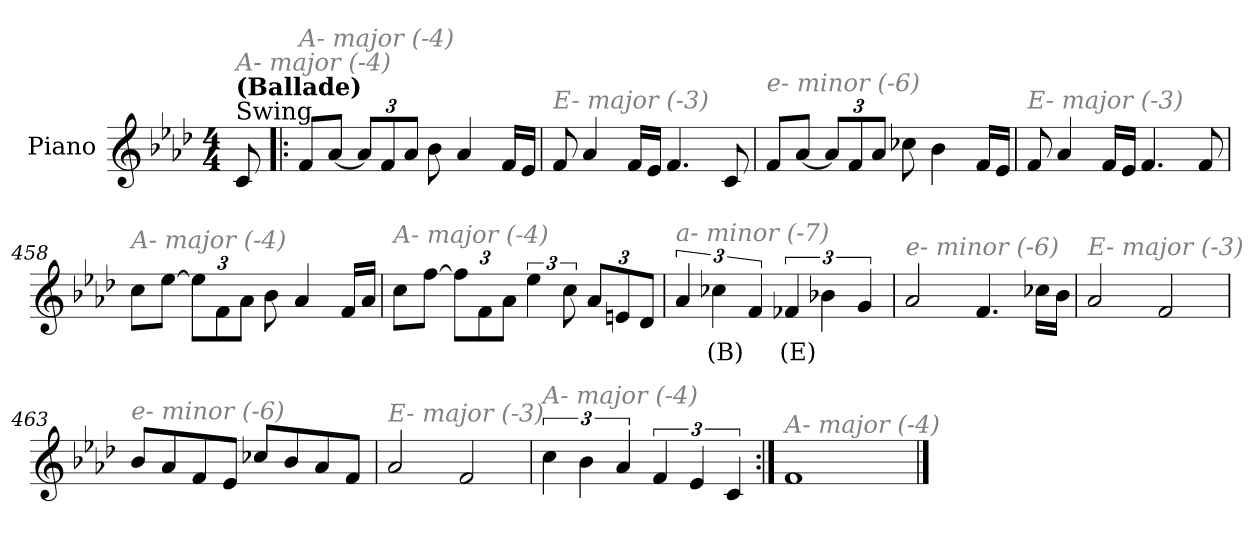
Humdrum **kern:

**kern	**text
*part1	*part1
*staff1	*staff1
*I"Piano	*
*I'Pno.	*
*clefG2	*
*k[b-e-a-d-]	*
*M4/4	*
=1	=1
!LO:TX:a:t=Swing	!
!LO:TX:a:B:t=(Ballade)	!
!LO:TX:i:color=#808080:t=A- major (-4)	!
8c/	.
=454!|:	=454!|:
!LO:TX:i:color=#808080:t=A- major (-4)	!
8f/L	.
[8a-/J	.
*Xbrackettup	*
12a-/L]	.
12f/	.
12a-/J	.
8b-\	.
4a-/	.
16f/LL	.
16e-/JJ	.
=455	=455
!LO:TX:i:color=#808080:t=E- major (-3)	!
8f/	.
4a-/	.
16f/LL	.
16e-/JJ	.
4.f/	.
8c/	.
=456	=456
!LO:TX:i:color=#808080:t=e- minor (-6)	!
8f/L	.
[8a-/J	.
12a-/L]	.
12f/	.
12a-/J	.
8cc-X\	.
4b-\	.
16f/LL	.
16e-/JJ	.
!!LO:LB:g=z
=457	=457
!LO:TX:i:color=#808080:t=E- major (-3)	!
8f/	.
4a-/	.
16f/LL	.
16e-/JJ	.
4.f/	.
8f/	.
=458	=458
!LO:TX:i:color=#808080:t=A- major (-4)	!
8cc\L	.
[8ee-\J	.
12ee-\L]	.
12f\	.
12a-\J	.
8b-\	.
4a-/	.
16f/LL	.
16a-/JJ	.
=459	=459
!LO:TX:i:color=#808080:t=A- major (-4)	!
8cc\L	.
[8ff\J	.
12ff\L]	.
12f\	.
12a-\J	.
*brackettup	*
6ee-\	.
12cc\	.
*Xbrackettup	*
12a-/L	.
12en/	.
12d-/J	.
!!LO:LB:g=z
=460	=460
*brackettup	*
!LO:TX:i:color=#808080:t=a- minor (-7)	!
6a-/	.
6cc-Xi\	(B)
6f/	.
6f-Xi/	(E)
6b-X\	.
6g/	.
=461	=461
!LO:TX:i:color=#808080:t=e- minor (-6)	!
2a-/	.
4.f/	.
16cc-X\LL	.
16b-\JJ	.
=462	=462
!LO:TX:i:color=#808080:t=E- major (-3)	!
2a-/	.
2f/	.
!!LO:LB:g=z
=463	=463
!LO:TX:i:color=#808080:t=e- minor (-6)	!
8b-/L	.
8a-/	.
8f/	.
8e-/J	.
8cc-X/L	.
8b-/	.
8a-/	.
8f/J	.
=464	=464
!LO:TX:i:color=#808080:t=E- major (-3)	!
2a-/	.
2f/	.
=465	=465
!LO:TX:i:color=#808080:t=A- major (-4)	!
6cc\	.
6b-\	.
6a-/	.
6f/	.
6e-/	.
6c/	.
=466:|!	=466:|!
!LO:TX:i:color=#808080:t=A- major (-4)	!
1f	.
==	==
*-	*-
